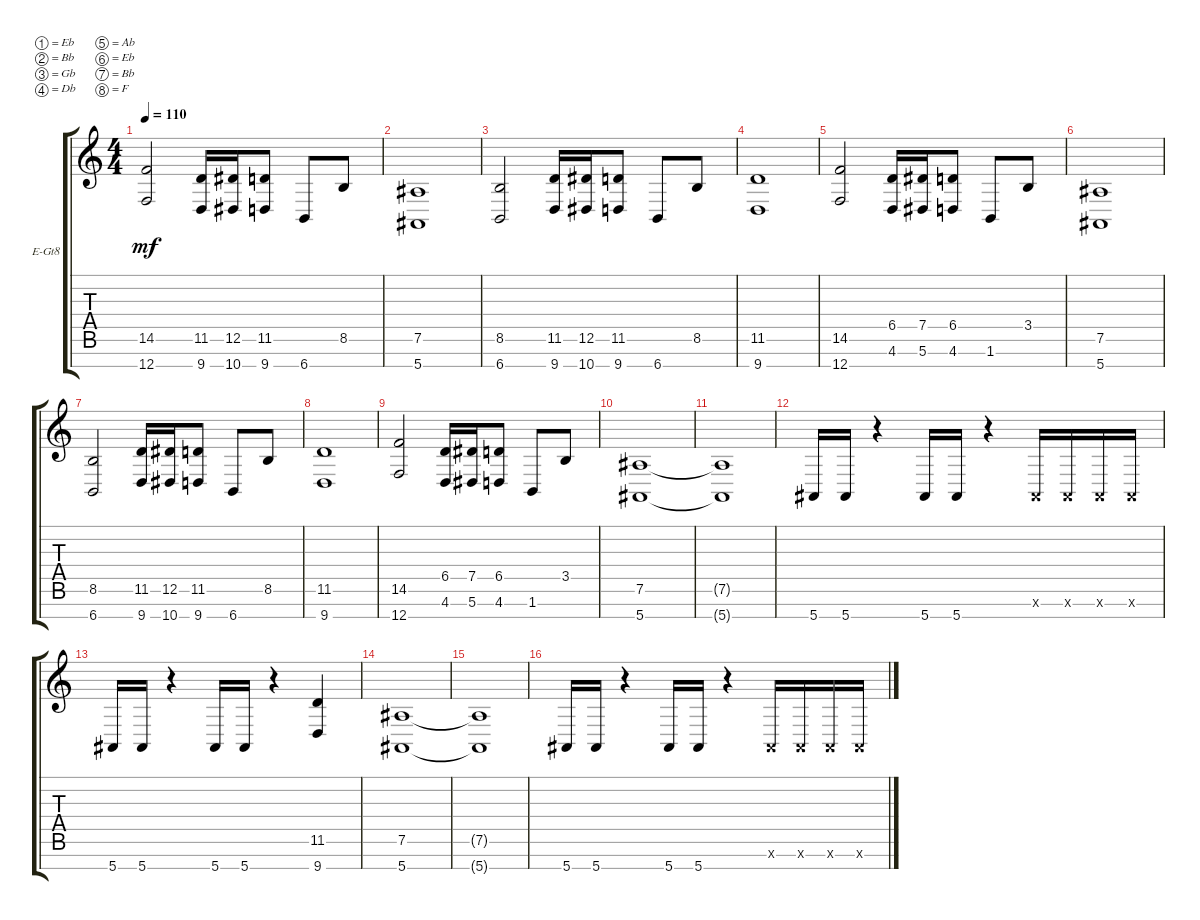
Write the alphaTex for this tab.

\defaultSystemsLayout 4
\bracketExtendMode groupsimilarinstruments
\firstSystemTrackNameOrientation horizontal
\otherSystemsTrackNameOrientation horizontal
\track ("Denis Pastukhov" "E-Gt8") {instrument distortionguitar}
\staff {score tabs}
\tuning (Eb4 Bb3 Gb3 Db3 Ab2 Eb2 Bb1 F1)
\ts (4 4)
\tempo 110
\clef g2
\ks c
(12.8 14.6).2{dy mf} (9.8 11.6).16 (10.8 12.6).16 (9.8 11.6).8 6.8.8 8.6.8 |
(5.8 7.6).1 |
(6.8 8.6).2 (9.8 11.6).16 (10.8 12.6).16 (9.8 11.6).8 6.8.8 8.6.8 |
(9.8 11.6).1 |
(12.8 14.6).2 (4.7 6.5).16 (5.7 7.5).16 (4.7 6.5).8 1.7.8 3.5.8 |
(5.8 7.6).1 |
(6.8 8.6).2 (9.8 11.6).16 (10.8 12.6).16 (9.8 11.6).8 6.8.8 8.6.8 |
(9.8 11.6).1 |
(12.8 14.6).2 (4.7 6.5).16 (5.7 7.5).16 (4.7 6.5).8 1.7.8 3.5.8 |
(5.8 7.6).1 |
(5.8{t} 7.6{t}).1 |
5.8.16 5.8.16 r.4 5.8.16 5.8.16 r.4 0.7{x}.16 0.7{x}.16 0.7{x}.16 0.7{x}.16 |
5.8.16 5.8.16 r.4 5.8.16 5.8.16 r.4 (9.8 11.6).4 |
(5.8 7.6).1 |
(5.8{t} 7.6{t}).1 |
5.8.16 5.8.16 r.4 5.8.16 5.8.16 r.4 0.7{x}.16 0.7{x}.16 0.7{x}.16 0.7{x}.16
